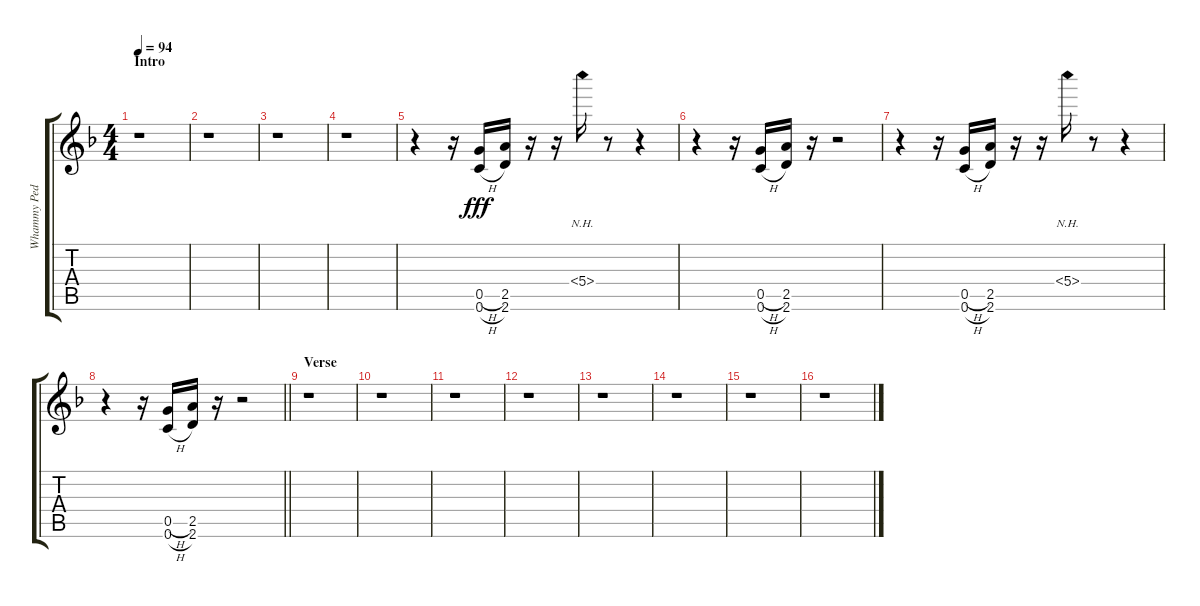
\track ("Whammy Pedal 1" "Whammy Ped") {instrument distortionguitar}
\staff {score tabs}
\tuning (D5 A4 F4 C4 G3 C3) {hide}
\ts (4 4)
\section ("" "Intro")
\tempo 94
\clef g2
\ks f
r.1{dy fff instrument distortionguitar} |
r.1 |
r.1 |
r.1 |
r.4 r.16 (0.5{h} 0.6{h}).16 (2.5 2.6).16 r.16 r.16 5.4{nh}.16 r.8 r.4 |
r.4 r.16 (0.5{h} 0.6{h}).16 (2.5 2.6).16 r.16 r.2 |
r.4 r.16 (0.5{h} 0.6{h}).16 (2.5 2.6).16 r.16 r.16 5.4{nh}.16 r.8 r.4 |
\barLineRight lightlight
r.4 r.16 (0.5{h} 0.6{h}).16 (2.5 2.6).16 r.16 r.2 |
\section ("" "Verse")
r.1 |
r.1 |
r.1 |
r.1 |
r.1 |
r.1 |
r.1 |
r.1
